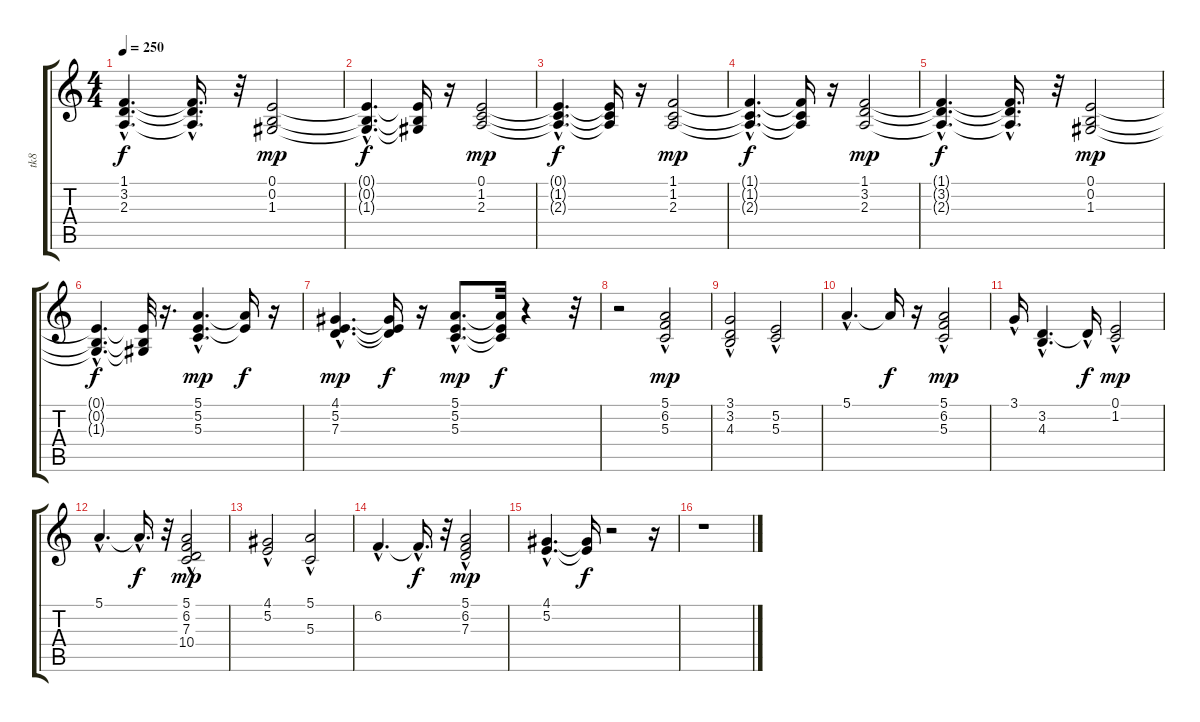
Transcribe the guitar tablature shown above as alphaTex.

\track ("tk8" "tk8") {instrument pad7halo}
\staff {score tabs}
\tuning (E4 B3 G3 D3 A2 E2) {hide}
\ts (4 4)
\tempo 250
\clef g2
\ks c
(1.1{hac t} 3.2{hac t} 2.3{hac t}).4{d dy f} (1.1{hac t} 3.2{t} 2.3{t}).16{d} r.32 (0.1 0.2 1.3).2{dy mp} |
(0.1{hac t} 0.2{hac t} 1.3{hac t}).4{d dy f} (0.1{t} 0.2{t} 1.3{t}).16 r.16 (0.1 1.2 2.3).2{dy mp} |
(0.1{hac t} 1.2{hac t} 2.3{hac t}).4{d dy f} (0.1{t} 1.2{t} 2.3{t}).16 r.16 (1.1 1.2 2.3).2{dy mp} |
(1.1{hac t} 1.2{hac t} 2.3{hac t}).4{d dy f} (1.1{t} 1.2{t} 2.3{t}).16 r.16 (1.1 3.2 2.3).2{dy mp} |
(1.1{hac t} 3.2{hac t} 2.3{hac t}).4{d dy f} (1.1{hac t} 3.2{t} 2.3{t}).16{d} r.32 (0.1 0.2 1.3).2{dy mp} |
(0.1{hac t} 0.2{hac t} 1.3{hac t}).4{d dy f} (0.1{t} 0.2{t} 1.3{t}).32 r.16{d} (5.1{hac} 5.2{hac} 5.3{hac}).4{d dy mp} (5.1{t} 5.2{t}).16{dy f} r.16 |
(4.1{hac} 5.2{hac} 7.3{hac}).4{d dy mp} (4.1{t} 5.2{t} 7.3{t}).16{dy f} r.16 (5.1{hac} 5.2{hac} 5.3{hac}).8{d dy mp} (5.1{t} 5.2{t} 5.3{t}).32{dy f} r.4 r.32 |
r.2 (5.1 6.2{hac} 5.3{hac}).2{dy mp} |
(3.1 3.2{hac} 4.3{hac}).2 (5.2{hac} 5.3{hac}).2 |
5.1{hac}.4{d} 5.1{t}.16{dy f} r.16 (5.1 6.2{hac} 5.3).2{dy mp} |
3.1{hac}.16 (3.2{hac} 4.3).4{d} 3.2{hac t}.16{dy f} (0.1{hac} 1.2{hac}).2{dy mp} |
5.1{hac}.4{d} 5.1{hac t}.16{d dy f} r.32 (5.1{hac} 6.2{hac} 7.3{hac} 10.4).2{dy mp} |
(4.1{hac} 5.2{hac}).2 (5.1{hac} 5.3{hac}).2 |
6.2{hac}.4{d} 6.2{hac t}.16{d dy f} r.32 (5.1 6.2 7.3{hac}).2{dy mp} |
(4.1{hac} 5.2{hac}).4{d} (4.1{t} 5.2{t}).16{dy f} r.2 r.16 |
r.1
